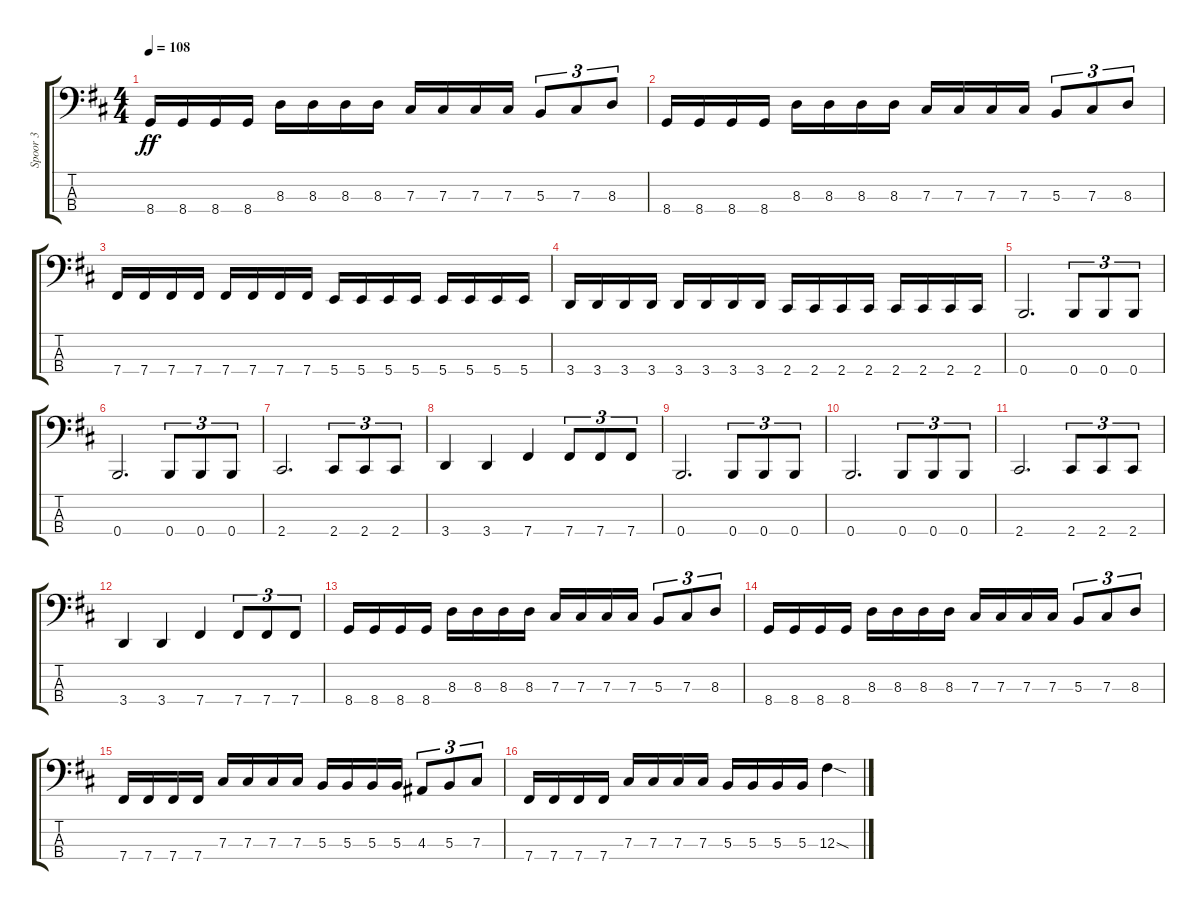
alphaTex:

\track ("Spoor 3" "Spoor 3") {instrument electricbasspick}
\staff {score tabs}
\tuning (E2 B1 Gb1 B0) {hide}
\ts (4 4)
\tempo 108
\clef f4
\ks d
8.4.16{dy ff} 8.4.16 8.4.16 8.4.16 8.3.16 8.3.16 8.3.16 8.3.16 7.3.16 7.3.16 7.3.16 7.3.16 5.3.8{tu (3 2)} 7.3.8{tu (3 2)} 8.3.8{tu (3 2)} |
8.4.16 8.4.16 8.4.16 8.4.16 8.3.16 8.3.16 8.3.16 8.3.16 7.3.16 7.3.16 7.3.16 7.3.16 5.3.8{tu (3 2)} 7.3.8{tu (3 2)} 8.3.8{tu (3 2)} |
7.4.16 7.4.16 7.4.16 7.4.16 7.4.16 7.4.16 7.4.16 7.4.16 5.4.16 5.4.16 5.4.16 5.4.16 5.4.16 5.4.16 5.4.16 5.4.16 |
3.4.16 3.4.16 3.4.16 3.4.16 3.4.16 3.4.16 3.4.16 3.4.16 2.4.16 2.4.16 2.4.16 2.4.16 2.4.16 2.4.16 2.4.16 2.4.16 |
0.4.2{d} 0.4.8{tu (3 2)} 0.4.8{tu (3 2)} 0.4.8{tu (3 2)} |
0.4.2{d} 0.4.8{tu (3 2)} 0.4.8{tu (3 2)} 0.4.8{tu (3 2)} |
2.4.2{d} 2.4.8{tu (3 2)} 2.4.8{tu (3 2)} 2.4.8{tu (3 2)} |
3.4.4 3.4.4 7.4.4 7.4.8{tu (3 2)} 7.4.8{tu (3 2)} 7.4.8{tu (3 2)} |
0.4.2{d} 0.4.8{tu (3 2)} 0.4.8{tu (3 2)} 0.4.8{tu (3 2)} |
0.4.2{d} 0.4.8{tu (3 2)} 0.4.8{tu (3 2)} 0.4.8{tu (3 2)} |
2.4.2{d} 2.4.8{tu (3 2)} 2.4.8{tu (3 2)} 2.4.8{tu (3 2)} |
3.4.4 3.4.4 7.4.4 7.4.8{tu (3 2)} 7.4.8{tu (3 2)} 7.4.8{tu (3 2)} |
8.4.16 8.4.16 8.4.16 8.4.16 8.3.16 8.3.16 8.3.16 8.3.16 7.3.16 7.3.16 7.3.16 7.3.16 5.3.8{tu (3 2)} 7.3.8{tu (3 2)} 8.3.8{tu (3 2)} |
8.4.16 8.4.16 8.4.16 8.4.16 8.3.16 8.3.16 8.3.16 8.3.16 7.3.16 7.3.16 7.3.16 7.3.16 5.3.8{tu (3 2)} 7.3.8{tu (3 2)} 8.3.8{tu (3 2)} |
7.4.16 7.4.16 7.4.16 7.4.16 7.3.16 7.3.16 7.3.16 7.3.16 5.3.16 5.3.16 5.3.16 5.3.16 4.3.8{tu (3 2)} 5.3.8{tu (3 2)} 7.3.8{tu (3 2)} |
7.4.16 7.4.16 7.4.16 7.4.16 7.3.16 7.3.16 7.3.16 7.3.16 5.3.16 5.3.16 5.3.16 5.3.16 12.3{sod}.4
